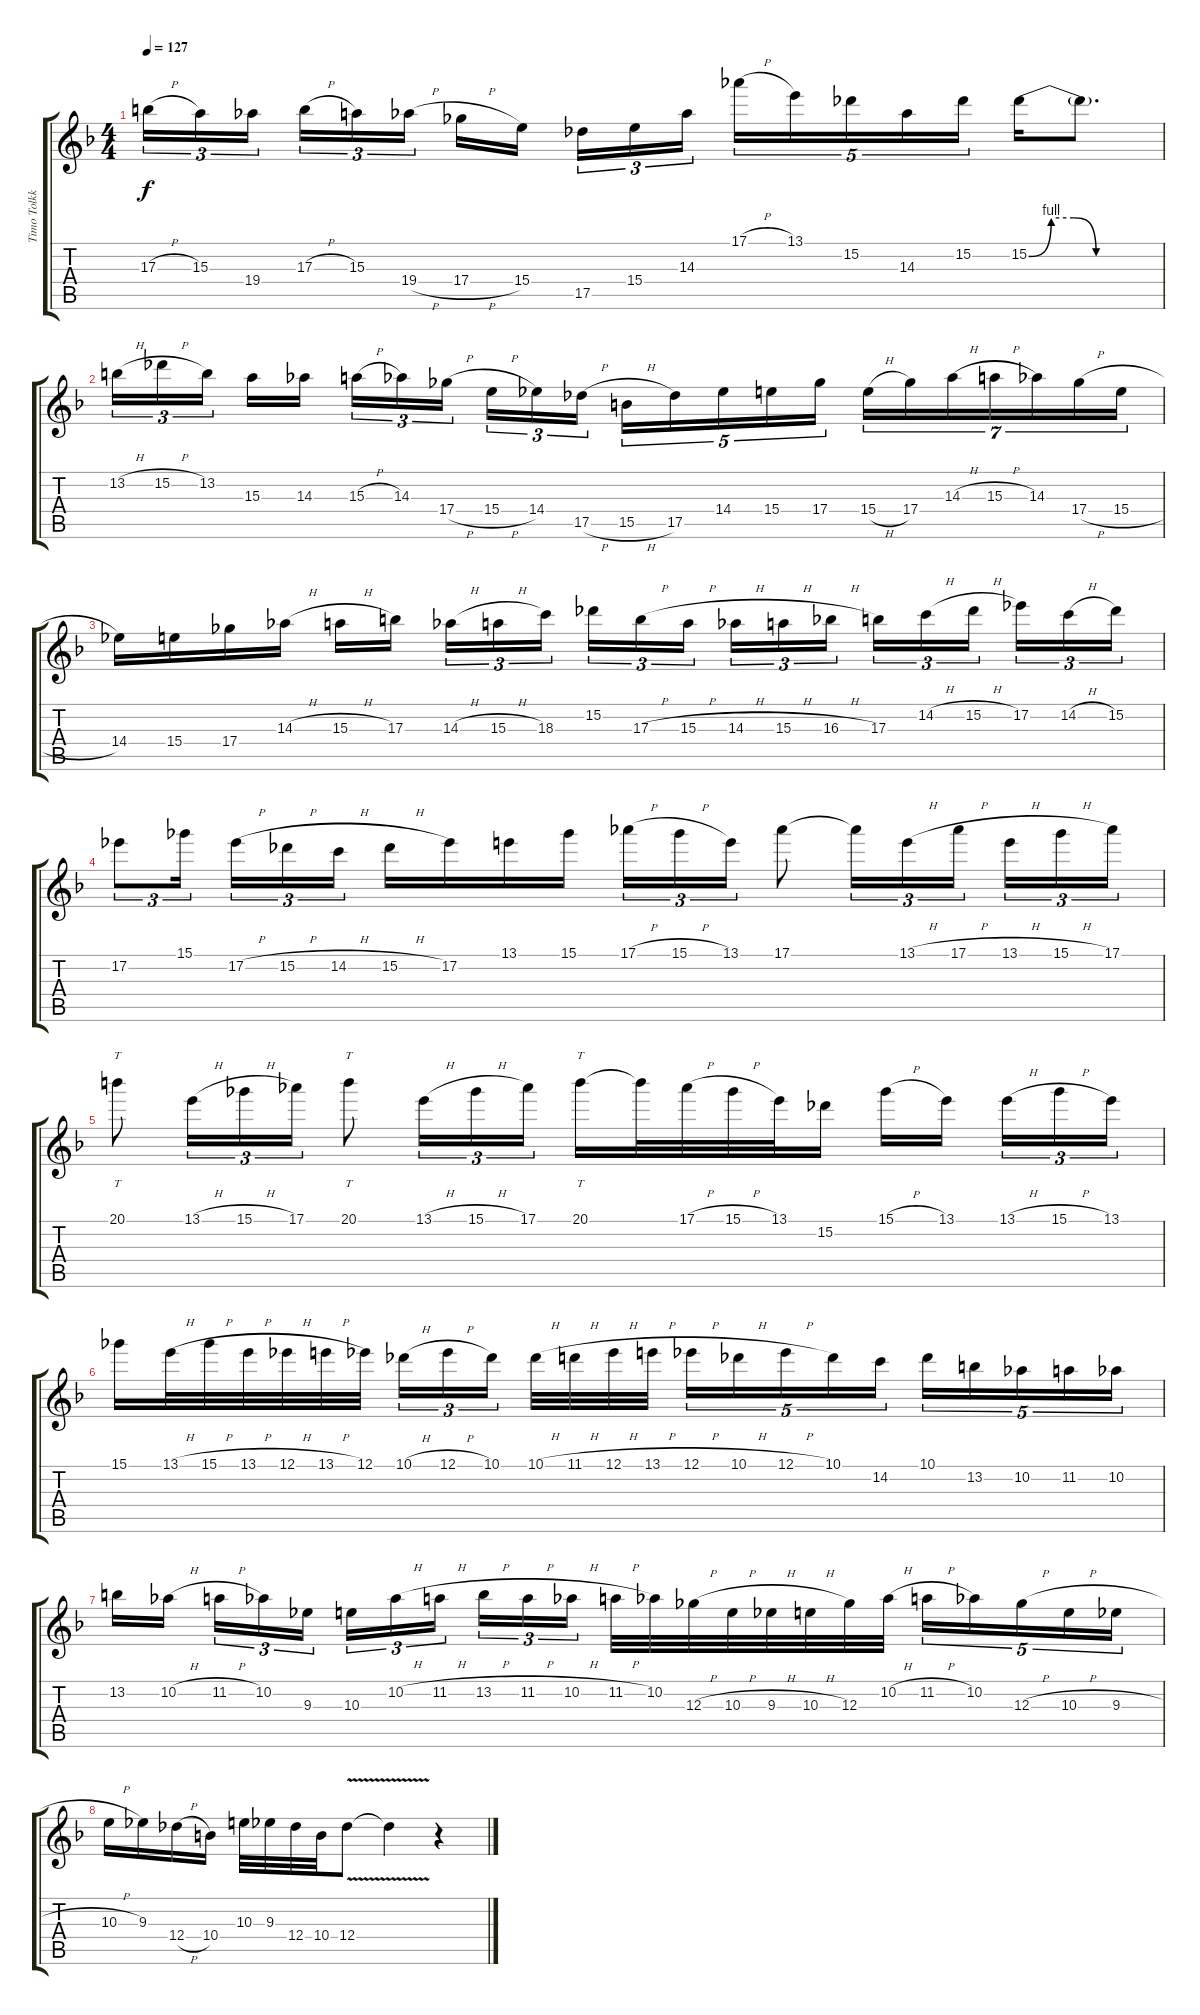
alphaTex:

\track ("Timo Tolkki II" "Timo Tolkk") {instrument distortionguitar}
\staff {score tabs}
\tuning (Eb4 Bb3 Gb3 Db3 Ab2 Eb2) {hide}
\ts (4 4)
\tempo 127
\clef g2
\ks f
17.3{h}.16{tu (3 2) dy f} 15.3.16{tu (3 2)} 19.4.16{tu (3 2) beam splitsecondary} 17.3{h}.16{tu (3 2)} 15.3.16{tu (3 2)} 19.4{h}.16{tu (3 2)} 17.4{h}.16 15.4.16{beam splitsecondary} 17.5.16{tu (3 2)} 15.4.16{tu (3 2)} 14.3.16{tu (3 2)} 17.1{h}.16{tu (5 4)} 13.1.16{tu (5 4)} 15.2.16{tu (5 4)} 14.3.16{tu (5 4)} 15.2.16{tu (5 4)} 15.2{be (custom 0 0 10 4 20 4 30 0 60 0)}.16 15.2{t}.8{d} |
13.2{h}.16{tu (3 2)} 15.2{h}.16{tu (3 2)} 13.2.16{tu (3 2) beam splitsecondary} 15.3.16 14.3.16 15.3{h}.16{tu (3 2)} 14.3.16{tu (3 2)} 17.4{h}.16{tu (3 2) beam splitsecondary} 15.4{h}.16{tu (3 2)} 14.4.16{tu (3 2)} 17.5{h}.16{tu (3 2)} 15.5{h}.16{tu (5 4)} 17.5.16{tu (5 4)} 14.4.16{tu (5 4)} 15.4.16{tu (5 4)} 17.4.16{tu (5 4)} 15.4{h}.16{tu (7 4)} 17.4.16{tu (7 4)} 14.3{h}.16{tu (7 4)} 15.3{h}.16{tu (7 4)} 14.3.16{tu (7 4)} 17.4{h}.16{tu (7 4)} 15.4{h}.16{tu (7 4)} |
14.4.16 15.4.16 17.4.16 14.3{h}.16 15.3{h}.16 17.3.16{beam splitsecondary} 14.3{h}.16{tu (3 2)} 15.3{h}.16{tu (3 2)} 18.3.16{tu (3 2)} 15.2.16{tu (3 2)} 17.3{h}.16{tu (3 2)} 15.3{h}.16{tu (3 2) beam splitsecondary} 14.3{h}.16{tu (3 2)} 15.3{h}.16{tu (3 2)} 16.3{h}.16{tu (3 2)} 17.3.16{tu (3 2)} 14.2{h}.16{tu (3 2)} 15.2{h}.16{tu (3 2) beam splitsecondary} 17.2.16{tu (3 2)} 14.2{h}.16{tu (3 2)} 15.2.16{tu (3 2)} |
17.2.8{tu (3 2)} 15.1.16{tu (3 2) beam splitsecondary} 17.2{h}.16{tu (3 2)} 15.2{h}.16{tu (3 2)} 14.2{h}.16{tu (3 2)} 15.2{h}.16 17.2.16 13.1.16 15.1.16 17.1{h}.16{tu (3 2)} 15.1{h}.16{tu (3 2)} 13.1.16{tu (3 2)} 17.1.8 17.1{t}.16{tu (3 2)} 13.1{h}.16{tu (3 2)} 17.1{h}.16{tu (3 2) beam splitsecondary} 13.1{h}.16{tu (3 2)} 15.1{h}.16{tu (3 2)} 17.1.16{tu (3 2)} |
20.1.8{tt} 13.1{h}.16{tu (3 2)} 15.1{h}.16{tu (3 2)} 17.1.16{tu (3 2)} 20.1.8{tt} 13.1{h}.16{tu (3 2)} 15.1{h}.16{tu (3 2)} 17.1.16{tu (3 2)} 20.1.16{tt} 20.1{t}.32 17.1{h}.32 15.1{h}.32 13.1.32 15.2.16 15.1{h}.16 13.1.16{beam splitsecondary} 13.1{h}.16{tu (3 2)} 15.1{h}.16{tu (3 2)} 13.1.16{tu (3 2)} |
15.1.16 13.1{h}.32 15.1{h}.32 13.1{h}.32 12.1{h}.32 13.1{h}.32 12.1.32 10.1{h}.16{tu (3 2)} 12.1{h}.16{tu (3 2)} 10.1.16{tu (3 2) beam splitsecondary} 10.1{h}.32 11.1{h}.32 12.1{h}.32 13.1{h}.32 12.1{h}.16{tu (5 4)} 10.1{h}.16{tu (5 4)} 12.1{h}.16{tu (5 4)} 10.1.16{tu (5 4)} 14.2.16{tu (5 4)} 10.1.16{tu (5 4)} 13.2.16{tu (5 4)} 10.2.16{tu (5 4)} 11.2.16{tu (5 4)} 10.2.16{tu (5 4)} |
13.2.16 10.2{h}.16{beam splitsecondary} 11.2{h}.16{tu (3 2)} 10.2.16{tu (3 2)} 9.3.16{tu (3 2)} 10.3.16{tu (3 2)} 10.2{h}.16{tu (3 2)} 11.2{h}.16{tu (3 2) beam splitsecondary} 13.2{h}.16{tu (3 2)} 11.2{h}.16{tu (3 2)} 10.2{h}.16{tu (3 2)} 11.2{h}.32 10.2.32 12.3{h}.32 10.3{h}.32 9.3{h}.32 10.3{h}.32 12.3.32 10.2{h}.32 11.2{h}.16{tu (5 4)} 10.2.16{tu (5 4)} 12.3{h}.16{tu (5 4)} 10.3{h}.16{tu (5 4)} 9.3{h}.16{tu (5 4)} |
10.3{h}.16 9.3.16 12.4{h}.16 10.4.16 10.3.32 9.3.32 12.4.32 10.4.32 12.4{v}.8 12.4{t}.4 r.4
